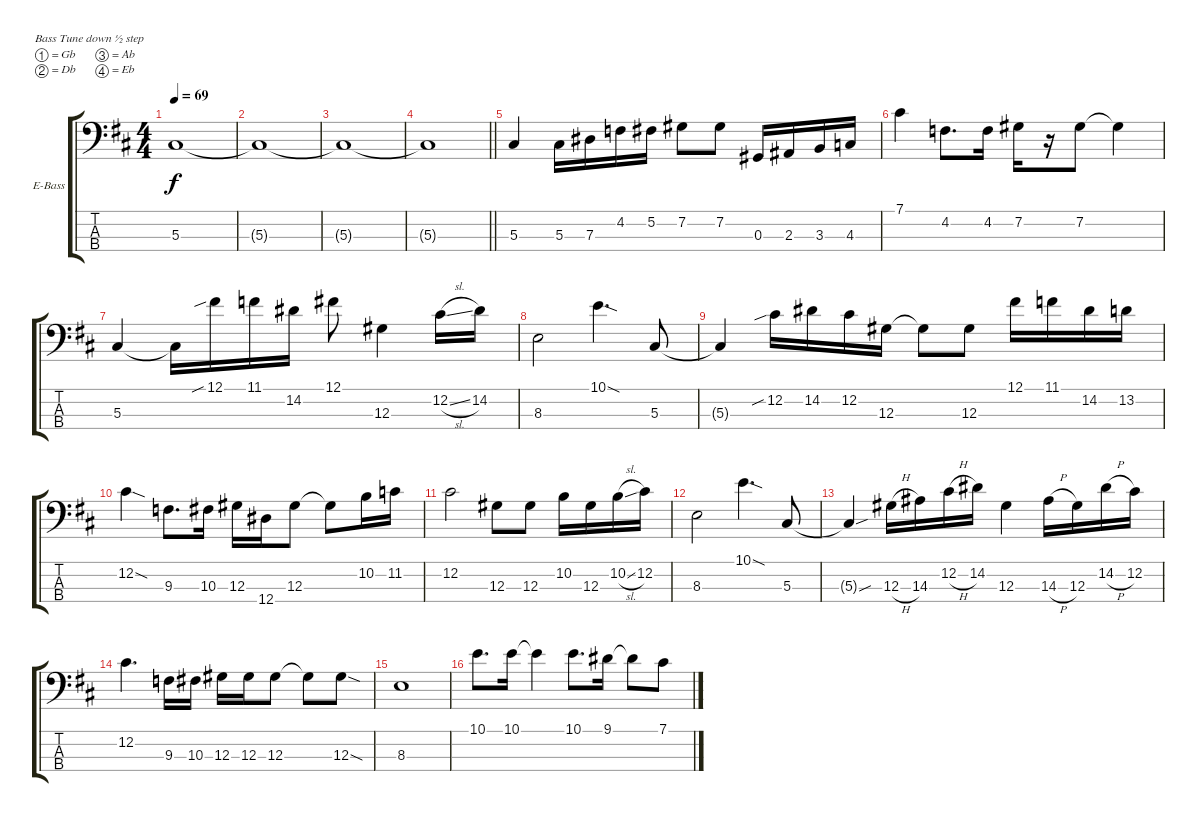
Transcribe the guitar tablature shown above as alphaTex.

\bracketExtendMode groupsimilarinstruments
\firstSystemTrackNameOrientation horizontal
\otherSystemsTrackNameOrientation horizontal
\track ("Untitled" "E-Bass") {instrument electricbassfinger}
\staff {score tabs}
\tuning (Gb2 Db2 Ab1 Eb1)
\ts (4 4)
\section ("" " ")
\tempo 69
\clef f4
\ks d
5.3{t}.1{dy f} |
5.3{t}.1 |
5.3{t}.1 |
\barLineRight lightlight
5.3{t}.1 |
\section ("" " ")
5.3.4 5.3.16 7.3.16 4.2.16 5.2.16 7.2.8 7.2.8 0.3.16 2.3.16 3.3.16 4.3.16 |
7.1.4 4.2.8{d} 4.2.16 7.2.16 r.16 7.2.8 7.2{t}.4 |
5.3.4 5.3{t}.16 12.1{sib}.16 11.1.16 14.2.16 12.1.8 12.3.4 12.2{sl}.16 14.2.16 |
8.3.2 10.1{sod}.4{d} 5.3.8 |
5.3{t}.4 12.2{sib}.16 14.2.16 12.2.16 12.3.16 12.3{t}.8 12.3.8 12.1.16 11.1.16 14.2.16 13.2.16 |
12.2{sod}.4 9.3.8{d} 10.3.16 12.3.16 12.4.16 12.3.8 12.3{t}.8 10.2.16 11.2.16 |
12.2.2 12.3.8 12.3.8 10.2.16 12.3.16 10.2{sl}.16 12.2.16 |
8.3.2 10.1{sod}.4{d} 5.3.8 |
5.3{sou t}.4 12.3{h}.16 14.3.16 12.2{h}.16 14.2.16 12.3.4 14.3{h}.16 12.3.16 14.2{h}.16 12.2.16 |
12.2.4{d} 9.3.16 10.3.16 12.3.16 12.3.16 12.3.8 12.3{t}.8 12.3{sod}.8 |
8.3.1 |
10.1.8{d} 10.1.16 10.1{t}.4 10.1.8{d} 9.1.16 9.1{t}.8 7.1.8
